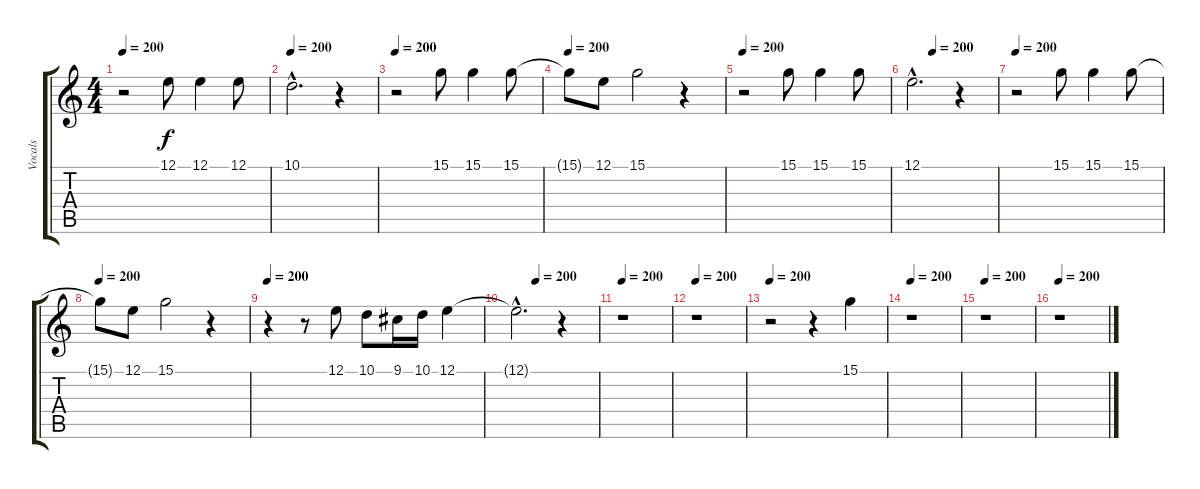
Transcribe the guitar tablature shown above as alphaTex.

\track ("Vocals" "Vocals") {instrument lead1square}
\staff {score tabs}
\tuning (E4 B3 G3 D3 A2 E2) {hide}
\ts (4 4)
\tempo 200
\clef g2
\ks c
r.2{dy f} 12.1.8 12.1.4 12.1.8 |
\tempo 200
10.1{hac}.2{d} r.4 |
\tempo 200
r.2 15.1.8 15.1.4 15.1.8 |
\tempo 200
15.1{t}.8 12.1.8 15.1.2 r.4 |
\tempo 200
r.2 15.1.8 15.1.4 15.1.8 |
\tempo (200 0.25)
12.1{hac}.2{d} r.4 |
\tempo 200
r.2 15.1.8 15.1.4 15.1.8 |
\tempo 200
15.1{t}.8 12.1.8 15.1.2 r.4 |
\tempo 200
r.4 r.8 12.1.8 10.1.8 9.1.16 10.1.16 12.1.4 |
\tempo (200 0.25)
12.1{hac t}.2{d} r.4 |
\tempo 200
r.1 |
\tempo 200
r.1 |
\tempo 200
r.2 r.4 15.1.4 |
\tempo 200
r.1 |
\tempo 200
r.1 |
\tempo 200
r.1
